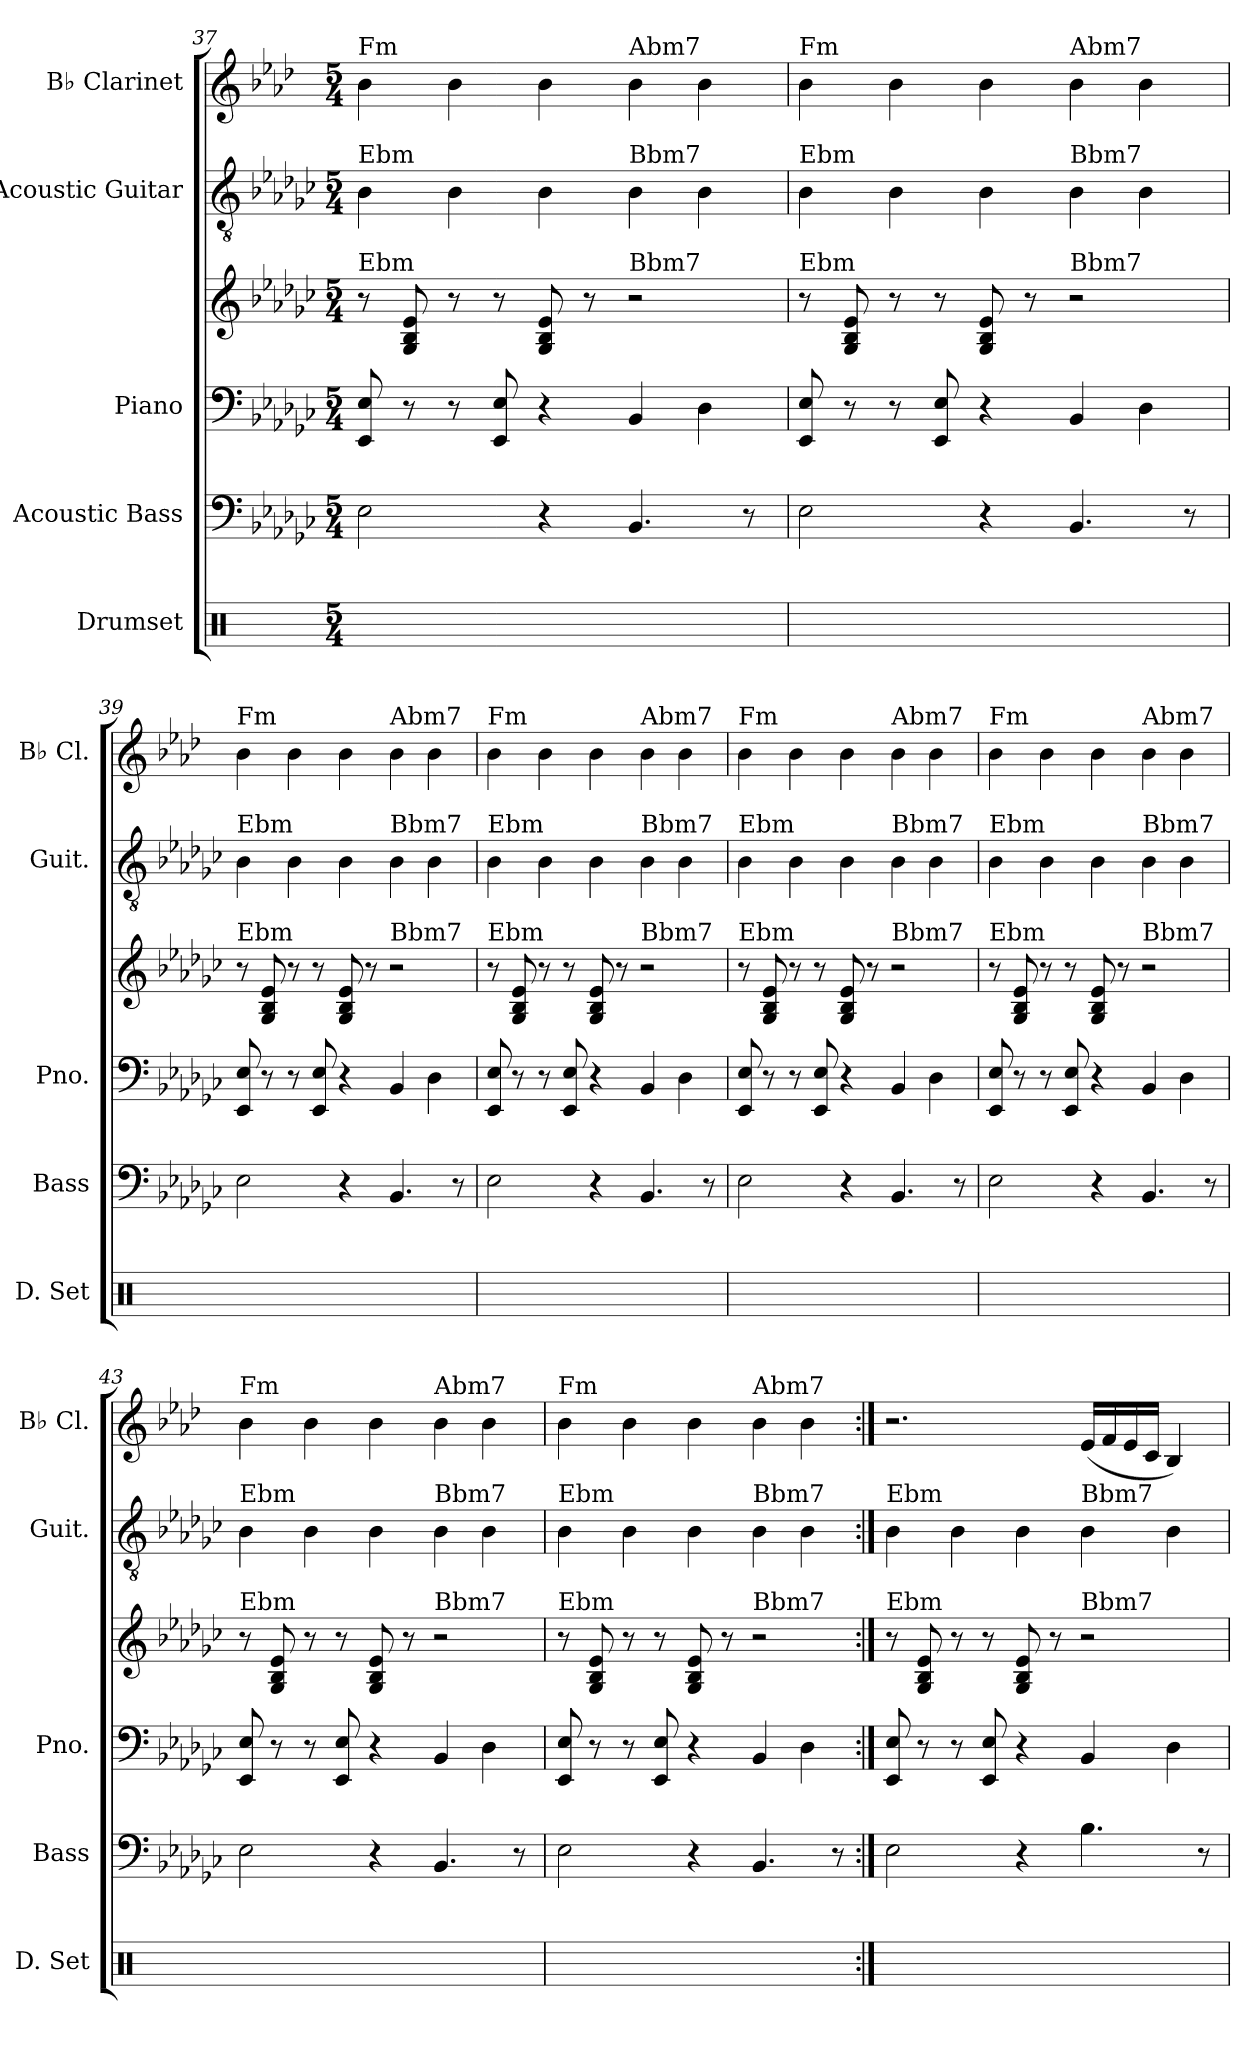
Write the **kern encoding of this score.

**kern	**kern	**kern	**kern	**kern	**kern
*part5	*part4	*part3	*part3	*part2	*part1
*staff6	*staff5	*staff4	*staff3	*staff2	*staff1
*I"Drumset	*I"Acoustic Bass	*I"Piano	*	*I"Acoustic Guitar	*I"B♭ Clarinet
*I'D. Set	*I'Bass	*I'Pno.	*	*I'Guit.	*I'B♭ Cl.
!!LO:PB:g=z
*clefX	*clefF4	*clefF4	*clefG2	*clefGv2	*clefG2
*	*ITrd7c12	*	*	*	*ITrd1c2
*k[]	*k[b-e-a-d-g-c-]	*k[b-e-a-d-g-c-]	*k[b-e-a-d-g-c-]	*k[b-e-a-d-g-c-]	*k[b-e-a-d-g-c-]
*M5/4	*M5/4	*M5/4	*M5/4	*M5/4	*M5/4
=37	=37	=37	=37	=37	=37
!	!	!	!	!	!LO:TX:a:t=Fm
!	!	!	!	!LO:TX:a:t=Ebm	!
!	!	!	!LO:TX:a:t=Ebm	!	!
4R	2EE-\	8EE-/ 8E-/	8r	4B-	4a-
.	.	8r	8G-/ 8B-/ 8e-/	.	.
4R	.	8r	8r	4B-	4a-
.	.	8EE-/ 8E-/	8r	.	.
4R	4r	4r	8G-/ 8B-/ 8e-/	4B-	4a-
.	.	.	8r	.	.
!	!	!	!	!	!LO:TX:a:t=Abm7
!	!	!	!	!LO:TX:a:t=Bbm7	!
!	!	!	!LO:TX:a:t=Bbm7	!	!
4R	4.BBB-/	4BB-/	2r	4B-	4a-
4R	.	4D-\	.	4B-	4a-
.	8r	.	.	.	.
=38	=38	=38	=38	=38	=38
!	!	!	!	!	!LO:TX:a:t=Fm
!	!	!	!	!LO:TX:a:t=Ebm	!
!	!	!	!LO:TX:a:t=Ebm	!	!
4R	2EE-\	8EE-/ 8E-/	8r	4B-	4a-
.	.	8r	8G-/ 8B-/ 8e-/	.	.
4R	.	8r	8r	4B-	4a-
.	.	8EE-/ 8E-/	8r	.	.
4R	4r	4r	8G-/ 8B-/ 8e-/	4B-	4a-
.	.	.	8r	.	.
!	!	!	!	!	!LO:TX:a:t=Abm7
!	!	!	!	!LO:TX:a:t=Bbm7	!
!	!	!	!LO:TX:a:t=Bbm7	!	!
4R	4.BBB-/	4BB-/	2r	4B-	4a-
4R	.	4D-\	.	4B-	4a-
.	8r	.	.	.	.
=39	=39	=39	=39	=39	=39
!	!	!	!	!	!LO:TX:a:t=Fm
!	!	!	!	!LO:TX:a:t=Ebm	!
!	!	!	!LO:TX:a:t=Ebm	!	!
4R	2EE-\	8EE-/ 8E-/	8r	4B-	4a-
.	.	8r	8G-/ 8B-/ 8e-/	.	.
4R	.	8r	8r	4B-	4a-
.	.	8EE-/ 8E-/	8r	.	.
4R	4r	4r	8G-/ 8B-/ 8e-/	4B-	4a-
.	.	.	8r	.	.
!	!	!	!	!	!LO:TX:a:t=Abm7
!	!	!	!	!LO:TX:a:t=Bbm7	!
!	!	!	!LO:TX:a:t=Bbm7	!	!
4R	4.BBB-/	4BB-/	2r	4B-	4a-
4R	.	4D-\	.	4B-	4a-
.	8r	.	.	.	.
=40	=40	=40	=40	=40	=40
!	!	!	!	!	!LO:TX:a:t=Fm
!	!	!	!	!LO:TX:a:t=Ebm	!
!	!	!	!LO:TX:a:t=Ebm	!	!
4R	2EE-\	8EE-/ 8E-/	8r	4B-	4a-
.	.	8r	8G-/ 8B-/ 8e-/	.	.
4R	.	8r	8r	4B-	4a-
.	.	8EE-/ 8E-/	8r	.	.
4R	4r	4r	8G-/ 8B-/ 8e-/	4B-	4a-
.	.	.	8r	.	.
!	!	!	!	!	!LO:TX:a:t=Abm7
!	!	!	!	!LO:TX:a:t=Bbm7	!
!	!	!	!LO:TX:a:t=Bbm7	!	!
4R	4.BBB-/	4BB-/	2r	4B-	4a-
4R	.	4D-\	.	4B-	4a-
.	8r	.	.	.	.
!!LO:LB:g=z
=41	=41	=41	=41	=41	=41
!	!	!	!	!	!LO:TX:a:t=Fm
!	!	!	!	!LO:TX:a:t=Ebm	!
!	!	!	!LO:TX:a:t=Ebm	!	!
4R	2EE-\	8EE-/ 8E-/	8r	4B-	4a-
.	.	8r	8G-/ 8B-/ 8e-/	.	.
4R	.	8r	8r	4B-	4a-
.	.	8EE-/ 8E-/	8r	.	.
4R	4r	4r	8G-/ 8B-/ 8e-/	4B-	4a-
.	.	.	8r	.	.
!	!	!	!	!	!LO:TX:a:t=Abm7
!	!	!	!	!LO:TX:a:t=Bbm7	!
!	!	!	!LO:TX:a:t=Bbm7	!	!
4R	4.BBB-/	4BB-/	2r	4B-	4a-
4R	.	4D-\	.	4B-	4a-
.	8r	.	.	.	.
=42	=42	=42	=42	=42	=42
!	!	!	!	!	!LO:TX:a:t=Fm
!	!	!	!	!LO:TX:a:t=Ebm	!
!	!	!	!LO:TX:a:t=Ebm	!	!
4R	2EE-\	8EE-/ 8E-/	8r	4B-	4a-
.	.	8r	8G-/ 8B-/ 8e-/	.	.
4R	.	8r	8r	4B-	4a-
.	.	8EE-/ 8E-/	8r	.	.
4R	4r	4r	8G-/ 8B-/ 8e-/	4B-	4a-
.	.	.	8r	.	.
!	!	!	!	!	!LO:TX:a:t=Abm7
!	!	!	!	!LO:TX:a:t=Bbm7	!
!	!	!	!LO:TX:a:t=Bbm7	!	!
4R	4.BBB-/	4BB-/	2r	4B-	4a-
4R	.	4D-\	.	4B-	4a-
.	8r	.	.	.	.
=43	=43	=43	=43	=43	=43
!	!	!	!	!	!LO:TX:a:t=Fm
!	!	!	!	!LO:TX:a:t=Ebm	!
!	!	!	!LO:TX:a:t=Ebm	!	!
4R	2EE-\	8EE-/ 8E-/	8r	4B-	4a-
.	.	8r	8G-/ 8B-/ 8e-/	.	.
4R	.	8r	8r	4B-	4a-
.	.	8EE-/ 8E-/	8r	.	.
4R	4r	4r	8G-/ 8B-/ 8e-/	4B-	4a-
.	.	.	8r	.	.
!	!	!	!	!	!LO:TX:a:t=Abm7
!	!	!	!	!LO:TX:a:t=Bbm7	!
!	!	!	!LO:TX:a:t=Bbm7	!	!
4R	4.BBB-/	4BB-/	2r	4B-	4a-
4R	.	4D-\	.	4B-	4a-
.	8r	.	.	.	.
=44	=44	=44	=44	=44	=44
!	!	!	!	!	!LO:TX:a:t=Fm
!	!	!	!	!LO:TX:a:t=Ebm	!
!	!	!	!LO:TX:a:t=Ebm	!	!
4R	2EE-\	8EE-/ 8E-/	8r	4B-	4a-
.	.	8r	8G-/ 8B-/ 8e-/	.	.
4R	.	8r	8r	4B-	4a-
.	.	8EE-/ 8E-/	8r	.	.
4R	4r	4r	8G-/ 8B-/ 8e-/	4B-	4a-
.	.	.	8r	.	.
!	!	!	!	!	!LO:TX:a:t=Abm7
!	!	!	!	!LO:TX:a:t=Bbm7	!
!	!	!	!LO:TX:a:t=Bbm7	!	!
4R	4.BBB-/	4BB-/	2r	4B-	4a-
4R	.	4D-\	.	4B-	4a-
.	8r	.	.	.	.
!!LO:LB:g=z
=45:|!	=45:|!	=45:|!	=45:|!	=45:|!	=45:|!
!	!	!	!	!LO:TX:a:t=Ebm	!
!	!	!	!LO:TX:a:t=Ebm	!	!
4R	2EE-\	8EE-/ 8E-/	8r	4B-	2.r
.	.	8r	8G-/ 8B-/ 8e-/	.	.
4R	.	8r	8r	4B-	.
.	.	8EE-/ 8E-/	8r	.	.
4R	4r	4r	8G-/ 8B-/ 8e-/	4B-	.
.	.	.	8r	.	.
!	!	!	!	!LO:TX:a:t=Bbm7	!
!	!	!	!LO:TX:a:t=Bbm7	!	!
4R	4.BB-\	4BB-/	2r	4B-	(<16d-/LL
.	.	.	.	.	16e-/
.	.	.	.	.	16d-/
.	.	.	.	.	16B-/JJ
4R	.	4D-\	.	4B-	4A-/)
.	8r	.	.	.	.
=	=	=	=	=	=
*-	*-	*-	*-	*-	*-
